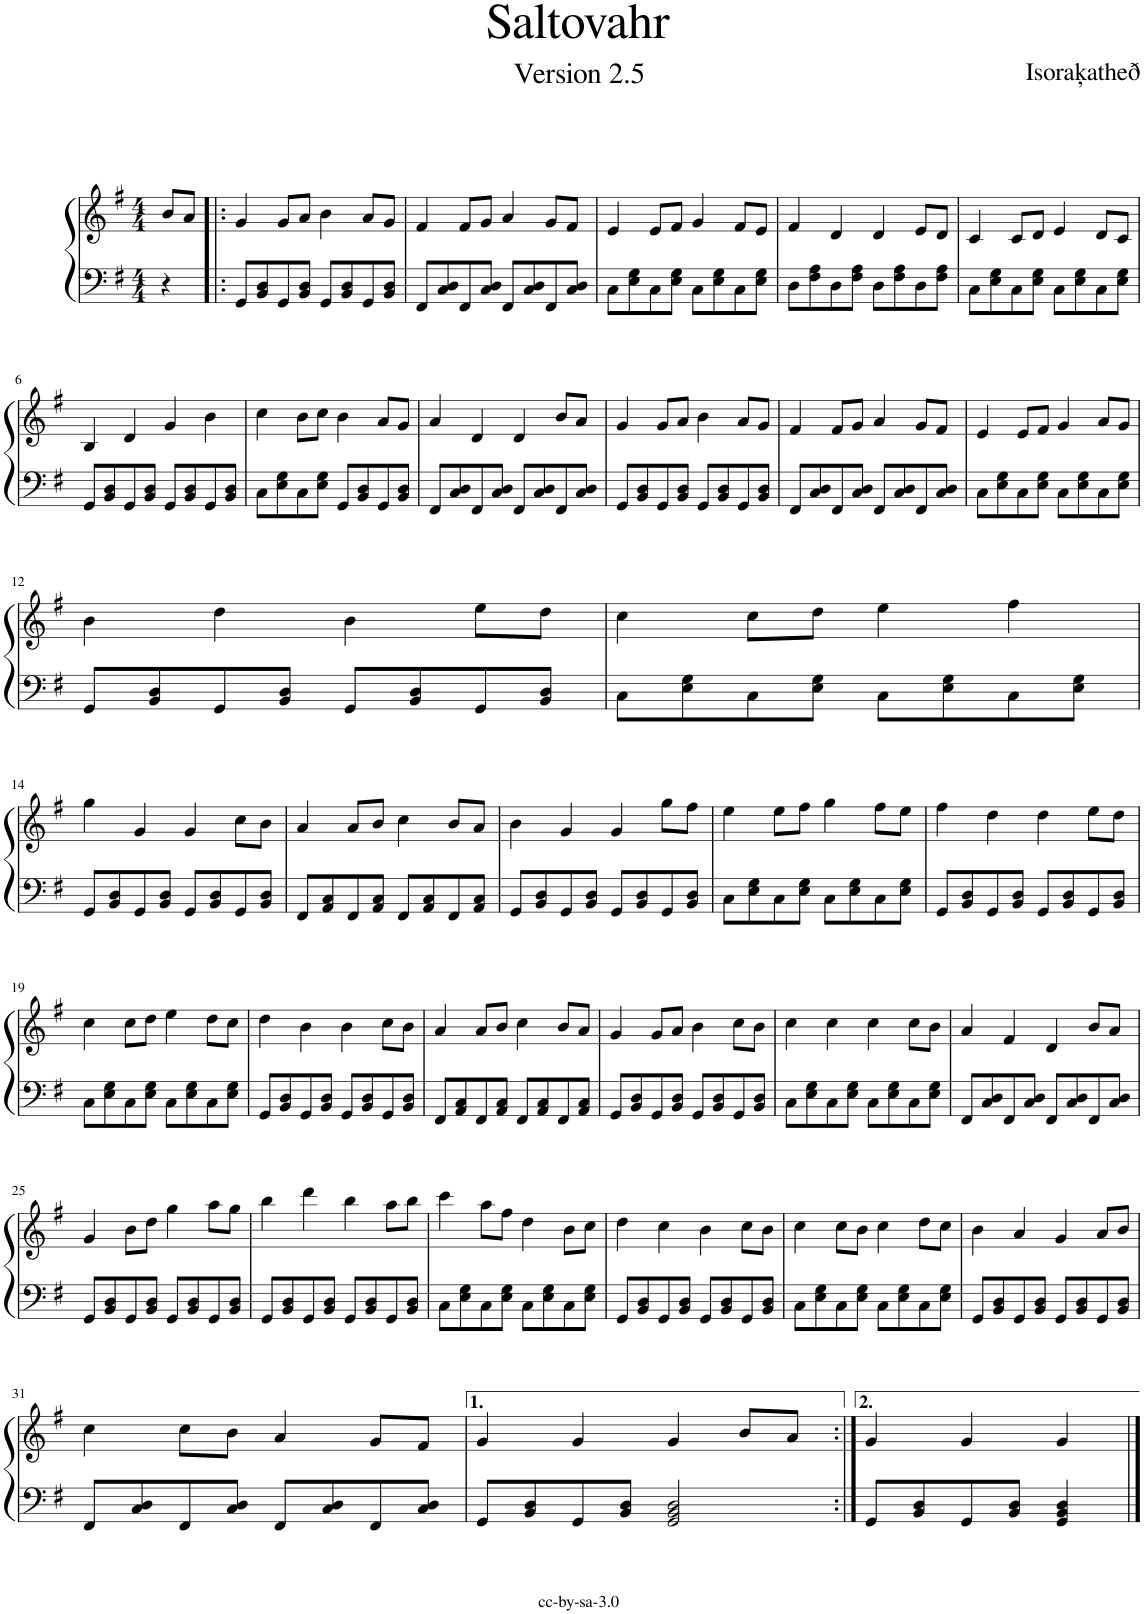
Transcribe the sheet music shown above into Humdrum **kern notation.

**kern	**kern
*part1	*part1
*staff2	*staff1
*I"Piano	*
*I'Pno	*
*clefF4	*clefG2
*k[f#]	*k[f#]
*M4/4	*M4/4
=	=
4r	8b/L
.	8a/J
=1!|:	=1!|:
8GG/L	4g/
8BB/ 8D/	.
8GG/	8g/L
8BB/ 8D/J	8a/J
8GG/L	4b\
8BB/ 8D/	.
8GG/	8a/L
8BB/ 8D/J	8g/J
=2	=2
8FF#/L	4f#/
8C/ 8D/	.
8FF#/	8f#/L
8C/ 8D/J	8g/J
8FF#/L	4a/
8C/ 8D/	.
8FF#/	8g/L
8C/ 8D/J	8f#/J
=3	=3
8C\L	4e/
8E\ 8G\	.
8C\	8e/L
8E\ 8G\J	8f#/J
8C\L	4g/
8E\ 8G\	.
8C\	8f#/L
8E\ 8G\J	8e/J
=4	=4
8D\L	4f#/
8F#\ 8A\	.
8D\	4d/
8F#\ 8A\J	.
8D\L	4d/
8F#\ 8A\	.
8D\	8e/L
8F#\ 8A\J	8d/J
=5	=5
8C\L	4c/
8E\ 8G\	.
8C\	8c/L
8E\ 8G\J	8d/J
8C\L	4e/
8E\ 8G\	.
8C\	8d/L
8E\ 8G\J	8c/J
!!LO:LB:g=z
=6	=6
8GG/L	4B/
8BB/ 8D/	.
8GG/	4d/
8BB/ 8D/J	.
8GG/L	4g/
8BB/ 8D/	.
8GG/	4b\
8BB/ 8D/J	.
=7	=7
8C\L	4cc\
8E\ 8G\	.
8C\	8b\L
8E\ 8G\J	8cc\J
8GG/L	4b\
8BB/ 8D/	.
8GG/	8a/L
8BB/ 8D/J	8g/J
=8	=8
8FF#/L	4a/
8C/ 8D/	.
8FF#/	4d/
8C/ 8D/J	.
8FF#/L	4d/
8C/ 8D/	.
8FF#/	8b/L
8C/ 8D/J	8a/J
=9	=9
8GG/L	4g/
8BB/ 8D/	.
8GG/	8g/L
8BB/ 8D/J	8a/J
8GG/L	4b\
8BB/ 8D/	.
8GG/	8a/L
8BB/ 8D/J	8g/J
=10	=10
8FF#/L	4f#/
8C/ 8D/	.
8FF#/	8f#/L
8C/ 8D/J	8g/J
8FF#/L	4a/
8C/ 8D/	.
8FF#/	8g/L
8C/ 8D/J	8f#/J
=11	=11
8C\L	4e/
8E\ 8G\	.
8C\	8e/L
8E\ 8G\J	8f#/J
8C\L	4g/
8E\ 8G\	.
8C\	8a/L
8E\ 8G\J	8g/J
!!LO:LB:g=z
=12	=12
8GG/L	4b\
8BB/ 8D/	.
8GG/	4dd\
8BB/ 8D/J	.
8GG/L	4b\
8BB/ 8D/	.
8GG/	8ee\L
8BB/ 8D/J	8dd\J
=13	=13
8C\L	4cc\
8E\ 8G\	.
8C\	8cc\L
8E\ 8G\J	8dd\J
8C\L	4ee\
8E\ 8G\	.
8C\	4ff#\
8E\ 8G\J	.
!!LO:LB:g=z
=14	=14
8GG/L	4gg\
8BB/ 8D/	.
8GG/	4g/
8BB/ 8D/J	.
8GG/L	4g/
8BB/ 8D/	.
8GG/	8cc\L
8BB/ 8D/J	8b\J
=15	=15
8FF#/L	4a/
8AA/ 8C/	.
8FF#/	8a/L
8AA/ 8C/J	8b/J
8FF#/L	4cc\
8AA/ 8C/	.
8FF#/	8b/L
8AA/ 8C/J	8a/J
=16	=16
8GG/L	4b\
8BB/ 8D/	.
8GG/	4g/
8BB/ 8D/J	.
8GG/L	4g/
8BB/ 8D/	.
8GG/	8gg\L
8BB/ 8D/J	8ff#\J
=17	=17
8C\L	4ee\
8E\ 8G\	.
8C\	8ee\L
8E\ 8G\J	8ff#\J
8C\L	4gg\
8E\ 8G\	.
8C\	8ff#\L
8E\ 8G\J	8ee\J
=18	=18
8GG/L	4ff#\
8BB/ 8D/	.
8GG/	4dd\
8BB/ 8D/J	.
8GG/L	4dd\
8BB/ 8D/	.
8GG/	8ee\L
8BB/ 8D/J	8dd\J
!!LO:LB:g=z
=19	=19
8C\L	4cc\
8E\ 8G\	.
8C\	8cc\L
8E\ 8G\J	8dd\J
8C\L	4ee\
8E\ 8G\	.
8C\	8dd\L
8E\ 8G\J	8cc\J
=20	=20
8GG/L	4dd\
8BB/ 8D/	.
8GG/	4b\
8BB/ 8D/J	.
8GG/L	4b\
8BB/ 8D/	.
8GG/	8cc\L
8BB/ 8D/J	8b\J
=21	=21
8FF#/L	4a/
8AA/ 8C/	.
8FF#/	8a/L
8AA/ 8C/J	8b/J
8FF#/L	4cc\
8AA/ 8C/	.
8FF#/	8b/L
8AA/ 8C/J	8a/J
=22	=22
8GG/L	4g/
8BB/ 8D/	.
8GG/	8g/L
8BB/ 8D/J	8a/J
8GG/L	4b\
8BB/ 8D/	.
8GG/	8cc\L
8BB/ 8D/J	8b\J
=23	=23
8C\L	4cc\
8E\ 8G\	.
8C\	4cc\
8E\ 8G\J	.
8C\L	4cc\
8E\ 8G\	.
8C\	8cc\L
8E\ 8G\J	8b\J
=24	=24
8FF#/L	4a/
8C/ 8D/	.
8FF#/	4f#/
8C/ 8D/J	.
8FF#/L	4d/
8C/ 8D/	.
8FF#/	8b/L
8C/ 8D/J	8a/J
!!LO:LB:g=z
=25	=25
8GG/L	4g/
8BB/ 8D/	.
8GG/	8b\L
8BB/ 8D/J	8dd\J
8GG/L	4gg\
8BB/ 8D/	.
8GG/	8aa\L
8BB/ 8D/J	8gg\J
=26	=26
8GG/L	4bb\
8BB/ 8D/	.
8GG/	4ddd\
8BB/ 8D/J	.
8GG/L	4bb\
8BB/ 8D/	.
8GG/	8aa\L
8BB/ 8D/J	8bb\J
=27	=27
8C\L	4ccc\
8E\ 8G\	.
8C\	8aa\L
8E\ 8G\J	8ff#\J
8C\L	4dd\
8E\ 8G\	.
8C\	8b\L
8E\ 8G\J	8cc\J
=28	=28
8GG/L	4dd\
8BB/ 8D/	.
8GG/	4cc\
8BB/ 8D/J	.
8GG/L	4b\
8BB/ 8D/	.
8GG/	8cc\L
8BB/ 8D/J	8b\J
=29	=29
8C\L	4cc\
8E\ 8G\	.
8C\	8cc\L
8E\ 8G\J	8b\J
8C\L	4cc\
8E\ 8G\	.
8C\	8dd\L
8E\ 8G\J	8cc\J
=30	=30
8GG/L	4b\
8BB/ 8D/	.
8GG/	4a/
8BB/ 8D/J	.
8GG/L	4g/
8BB/ 8D/	.
8GG/	8a/L
8BB/ 8D/J	8b/J
!!LO:LB:g=z
=31	=31
8FF#/L	4cc\
8C/ 8D/	.
8FF#/	8cc\L
8C/ 8D/J	8b\J
8FF#/L	4a/
8C/ 8D/	.
8FF#/	8g/L
8C/ 8D/J	8f#/J
=32	=32
8GG/L	4g/
8BB/ 8D/	.
8GG/	4g/
8BB/ 8D/J	.
2GG/ 2BB/ 2D/	4g/
.	8b/L
.	8a/J
=33:|!	=33:|!
8GG/L	4g/
8BB/ 8D/	.
8GG/	4g/
8BB/ 8D/J	.
4GG/ 4BB/ 4D/	4g/
==	==
*-	*-
